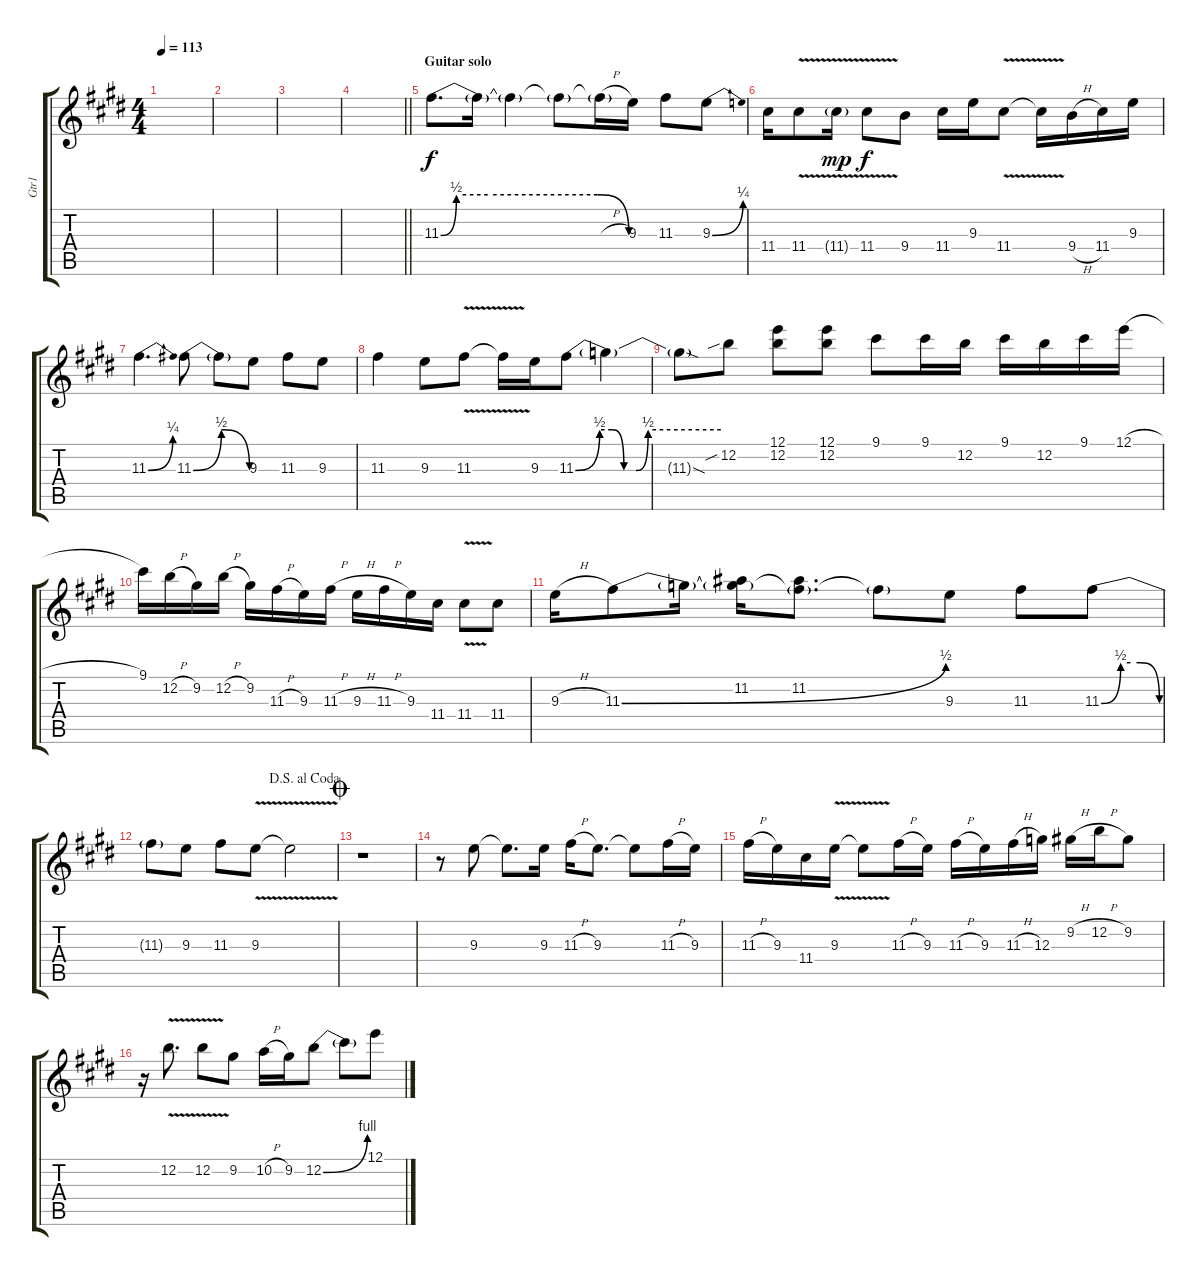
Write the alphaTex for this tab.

\track ("Gtr1" "Gtr1") {instrument overdrivenguitar}
\staff {score tabs}
\tuning (E4 B3 G3 D3 A2 E2) {hide}
\ts (4 4)
\tempo 113
\clef g2
\ks e
|
|
|
\barLineRight lightlight
|
\section ("" "Guitar solo")
11.3{be (custom 0 0 5 2 15 2 50 2 60 0)}.8{d} 11.3{t}.16 11.3{t}.4 11.3{t}.8 11.3{h t}.16 9.3.16 11.3.8 9.3{be (bend 0 0 60 1)}.8 |
11.4.16 11.4{v}.8 11.4{v g}.16{dy mp} 11.4{v}.8{dy f} 9.4.8 11.4.16 9.3.16 11.4{v}.8 11.4{t}.16 9.4{h}.16 11.4.16 9.3.16 |
11.3{be (bend 0 0 60 1)}.4{d} 11.3{be (bendrelease 0 0 15 2 45 2 60 0)}.8 11.3{t}.8 9.3.8 11.3.8 9.3.8 |
11.3.4 9.3.8 11.3{v}.8 11.3{t}.16 9.3.16 11.3{be (custom 0 0 10 2 15 2 20 0 25 0 30 2 60 2)}.8 11.3{t}.4 |
11.3{sod t}.8 12.2{sib}.8 (12.1 12.2).8 (12.1 12.2).8 9.1.8 9.1.16 12.2.16 9.1.16 12.2.16 9.1.16 12.1{h}.16 |
9.1.16 12.2{h}.16 9.2.16 12.2{h}.16 9.2.16 11.3{h}.16 9.3.16 11.3{h}.16 9.3{h}.16 11.3{h}.16 9.3.16 11.4.16 11.4{v}.8 11.4.8 |
9.3{h}.16 11.3{be (bend 0 0 60 2)}.8 11.3{t}.16 (11.2 11.3{t}).16 (11.2 11.3{t}).8{d} 11.3{t}.8 9.3.8 11.3.8 11.3{be (custom 0 0 20 2 30 2 40 2 60 0)}.8 |
\jump dalsegnoalcoda
11.3{t}.8 9.3.8 11.3.8 9.3{v}.8 9.3{t}.2 |
\jump coda
r.1 |
r.8 9.3.8 9.3{t}.8{d} 9.3.16 11.3{h}.16 9.3.8{d} 9.3{t}.8 11.3{h}.16 9.3.16 |
11.3{h}.16 9.3.16 11.4.16 9.3{v}.16 9.3{t}.8 11.3{h}.16 9.3.16 11.3{h}.16 9.3.16 11.3{h}.16 12.3.16 9.2{h}.16 12.2{h}.16 9.2.8 |
r.16 12.2{v}.8{d} 12.2{v}.8 9.2.8 10.2{h}.16 9.2.16 12.2{be (bend 0 0 60 4)}.8 12.2{t}.8 12.1.8
